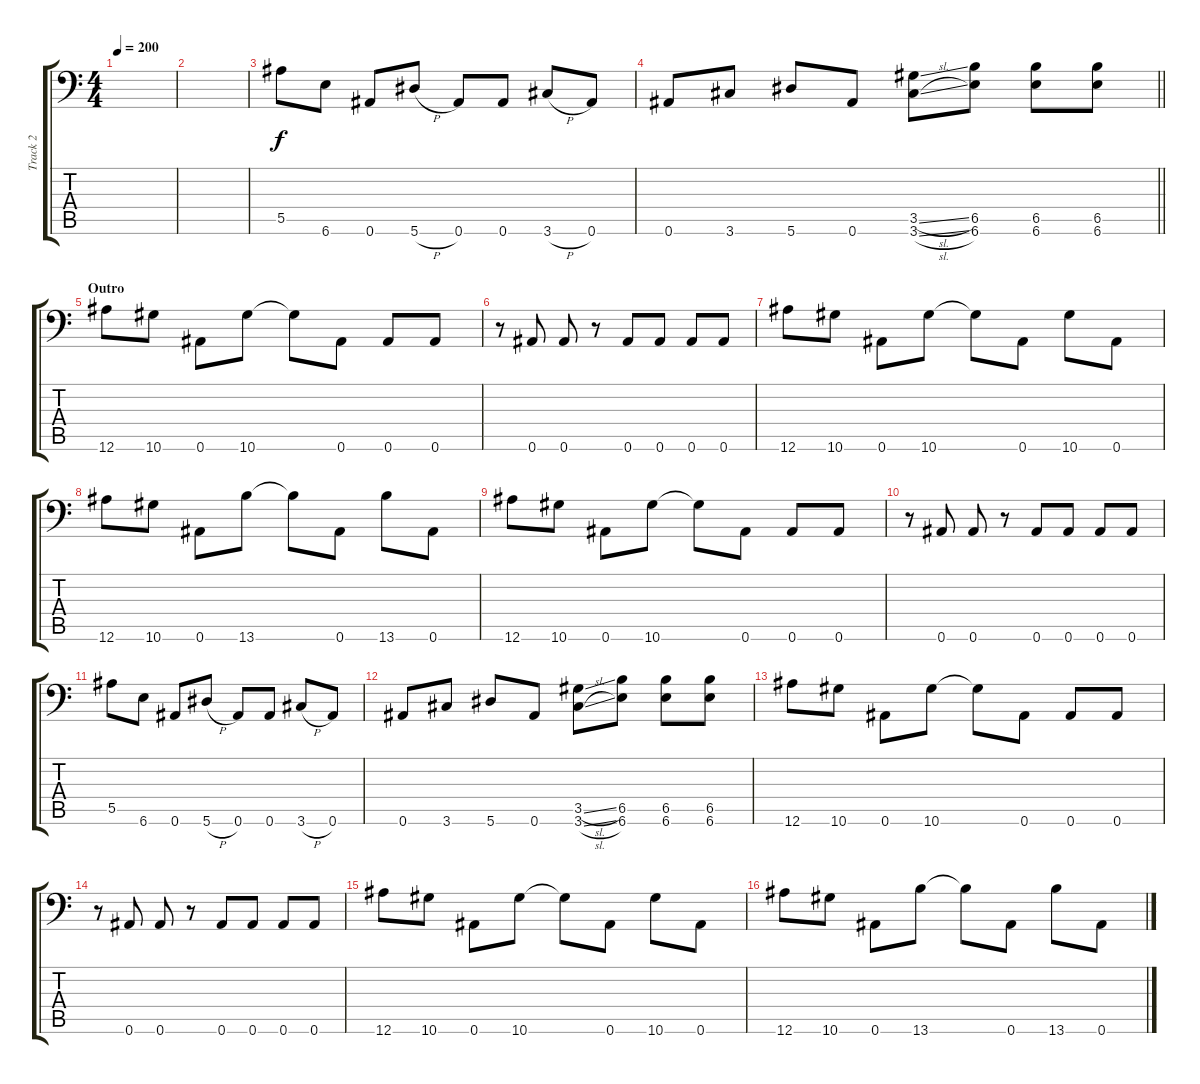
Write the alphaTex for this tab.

\track ("Track 2" "Track 2") {instrument distortionguitar}
\staff {score tabs}
\tuning (C4 G3 Eb3 Bb2 F2 Bb1) {hide}
\ts (4 4)
\tempo 200
\clef f4
\ks c
|
|
5.5.8 6.6.8 0.6.8 5.6{h}.8 0.6.8 0.6.8 3.6{h}.8 0.6.8 |
\barLineRight lightlight
0.6.8 3.6.8 5.6.8 0.6.8 (3.5{sl} 3.6{sl}).8 (6.5 6.6).8 (6.5 6.6).8 (6.5 6.6).8 |
\section ("" "Outro")
12.6.8 10.6.8 0.6.8 10.6.8 10.6{t}.8 0.6.8 0.6.8 0.6.8 |
r.8 0.6.8 0.6.8 r.8 0.6.8 0.6.8 0.6.8 0.6.8 |
12.6.8 10.6.8 0.6.8 10.6.8 10.6{t}.8 0.6.8 10.6.8 0.6.8 |
12.6.8 10.6.8 0.6.8 13.6.8 13.6{t}.8 0.6.8 13.6.8 0.6.8 |
12.6.8 10.6.8 0.6.8 10.6.8 10.6{t}.8 0.6.8 0.6.8 0.6.8 |
r.8 0.6.8 0.6.8 r.8 0.6.8 0.6.8 0.6.8 0.6.8 |
5.5.8 6.6.8 0.6.8 5.6{h}.8 0.6.8 0.6.8 3.6{h}.8 0.6.8 |
0.6.8 3.6.8 5.6.8 0.6.8 (3.5{sl} 3.6{sl}).8 (6.5 6.6).8 (6.5 6.6).8 (6.5 6.6).8 |
12.6.8 10.6.8 0.6.8 10.6.8 10.6{t}.8 0.6.8 0.6.8 0.6.8 |
r.8 0.6.8 0.6.8 r.8 0.6.8 0.6.8 0.6.8 0.6.8 |
12.6.8 10.6.8 0.6.8 10.6.8 10.6{t}.8 0.6.8 10.6.8 0.6.8 |
12.6.8 10.6.8 0.6.8 13.6.8 13.6{t}.8 0.6.8 13.6.8 0.6.8
